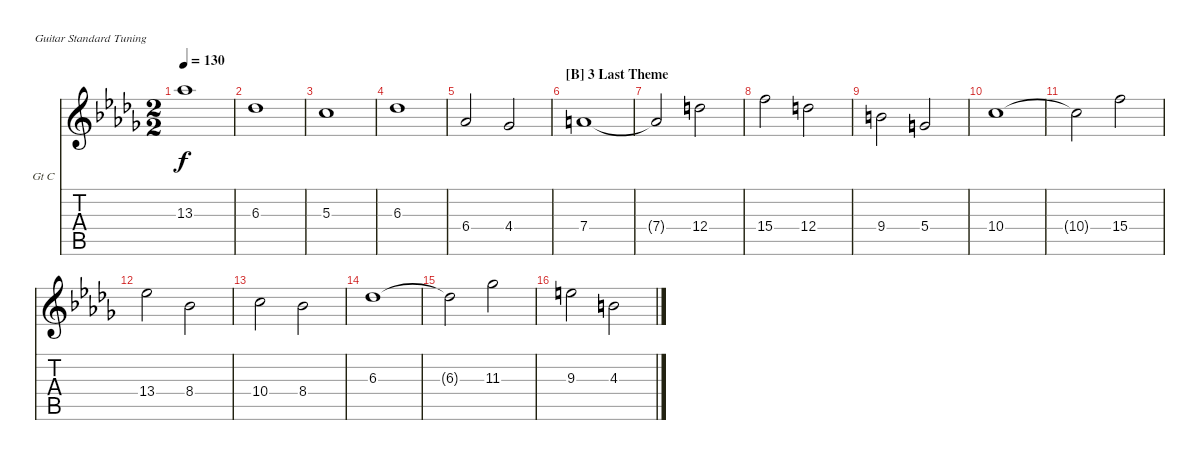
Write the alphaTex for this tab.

\defaultSystemsLayout 4
\bracketExtendMode nobrackets
\firstSystemTrackNameOrientation horizontal
\otherSystemsTrackNameOrientation horizontal
\chordDiagramsInScore
\track ("Guitar Contrechant" "Gt C") {instrument acousticguitarsteel}
\staff {score tabs}
\tuning (E4 B3 G3 D3 A2 E2)
\ts (2 2)
\tempo 130
\clef g2
\scale
0.333333
\ks db
13.3.1{dy f} |
\scale
0.333333 6.3.1 |
\scale
0.333333 5.3.1 |
\scale
0.333333 6.3.1 |
\scale
0.333333 6.4.2 4.4.2 |
\section ("B" "3 Last Theme")
\scale
0.333333 7.4.1 |
\scale
0.333333 7.4{t}.2 12.4.2 |
\scale
0.333333 15.4.2 12.4.2 |
\scale
0.333333 9.4.2 5.4.2 |
\scale
0.333333 10.4.1 |
\scale
0.333333 10.4{t}.2 15.4.2 |
\scale
0.333333 13.4.2 8.4.2 |
\scale
0.333333 10.4.2 8.4.2 |
\scale
0.333333 6.3.1 |
\scale
0.333333 6.3{t}.2 11.3.2 |
\scale
0.333333 9.3.2 4.3.2
